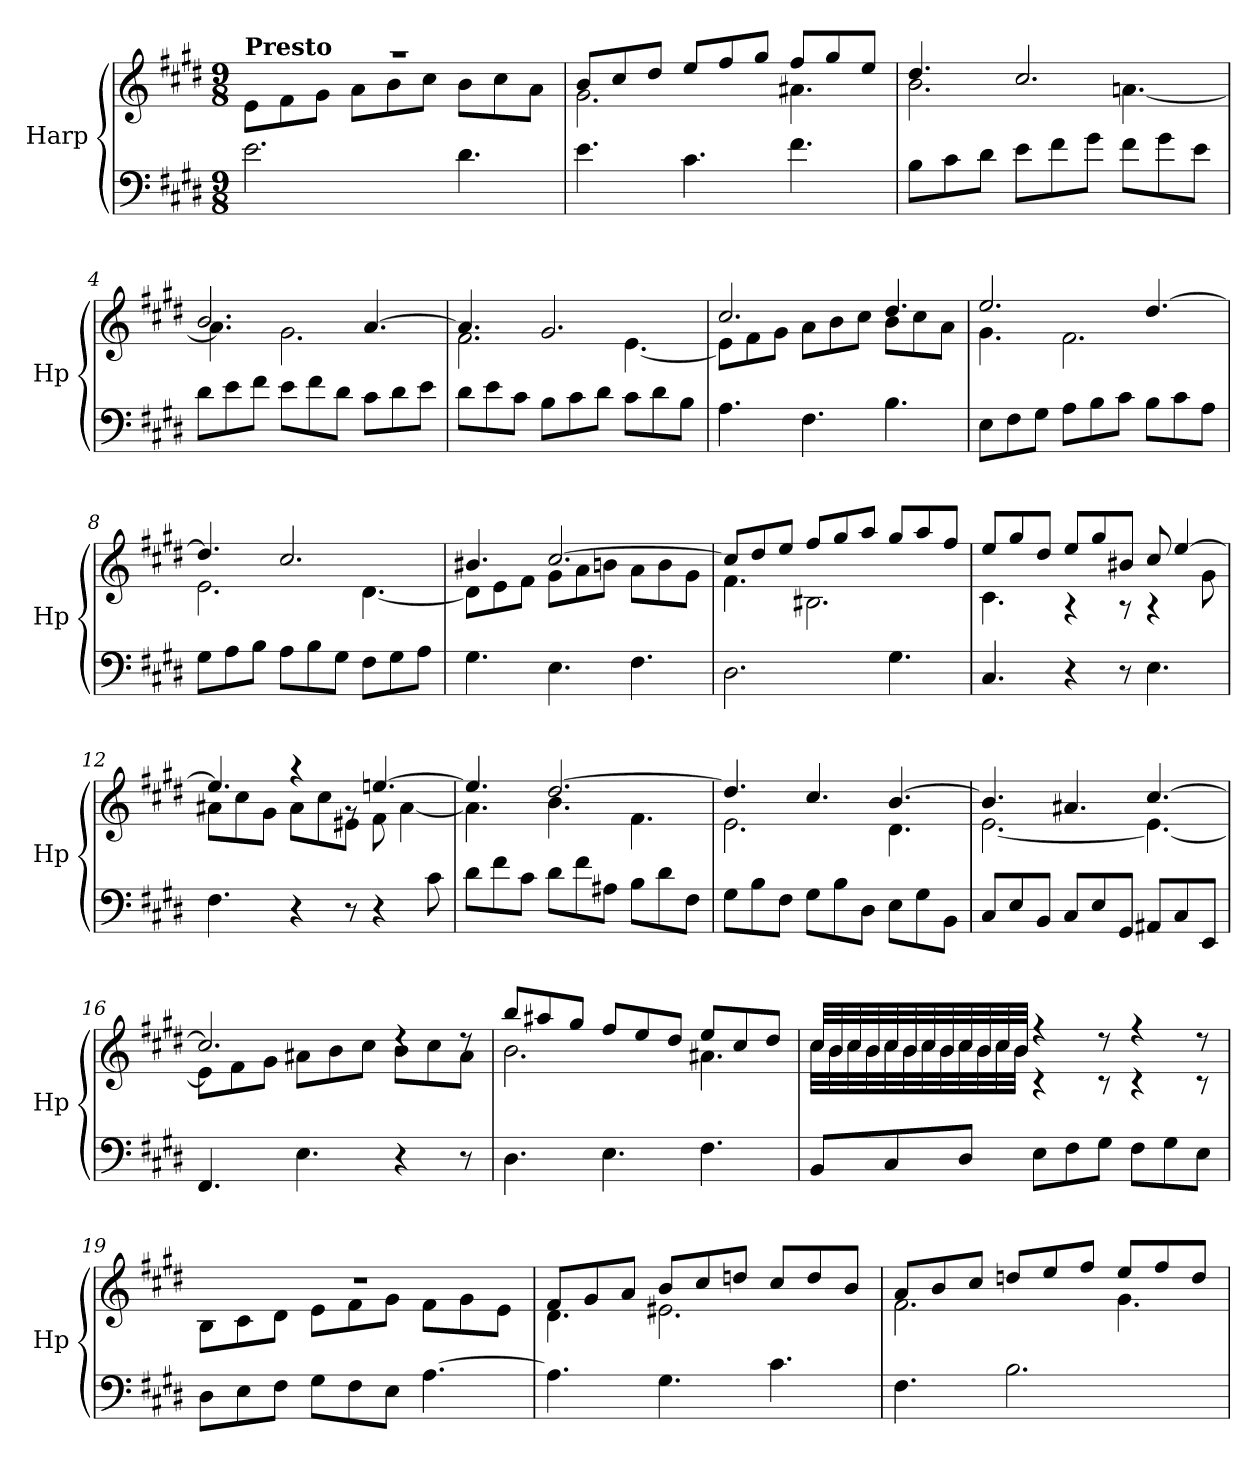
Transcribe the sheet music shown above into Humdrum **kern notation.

**kern	**kern
*part1	*part1
*staff2	*staff1
*I"Harp	*
*I'Hp	*
*clefF4	*clefG2
*k[f#c#g#d#]	*k[f#c#g#d#]
*M9/8	*M9/8
=1	=1
*	*^
!	!LO:TX:a:B:t=Presto	!
2.e\	8%9r	8e\L
.	.	8f#\
.	.	8g#\J
.	.	8a\L
.	.	8b\
.	.	8cc#\J
4.d#\	.	8b\L
.	.	8cc#\
.	.	8a\J
=2	=2	=2
4.e\	8b/L	2.g#\
.	8cc#/	.
.	8dd#/J	.
4.c#\	8ee/L	.
.	8ff#/	.
.	8gg#/J	.
4.f#\	8ff#/L	4.a#X\
.	8gg#/	.
.	8ee/J	.
=3	=3	=3
8B\L	4.dd#/	2.b\
8c#\	.	.
8d#\J	.	.
8e\L	2.cc#/	.
8f#\	.	.
8g#\J	.	.
8f#\L	.	[4.an\
8g#\	.	.
8e\J	.	.
=4	=4	=4
8d#\L	2.b/	4.an\]
8e\	.	.
8f#\J	.	.
8e\L	.	2.g#\
8f#\	.	.
8d#\J	.	.
8c#\L	[4.a/	.
8d#\	.	.
8e\J	.	.
!!LO:LB:g=z	!!
=5	=5	=5
8d#\L	4.a/]	2.f#\
8e\	.	.
8c#\J	.	.
8B\L	2.g#/	.
8c#\	.	.
8d#\J	.	.
8c#\L	.	[4.e\
8d#\	.	.
8B\J	.	.
=6	=6	=6
4.A\	2.cc#/	8e\L]
.	.	8f#\
.	.	8g#\J
4.F#\	.	8a\L
.	.	8b\
.	.	8cc#\J
4.B\	4.dd#/	8b\L
.	.	8cc#\
.	.	8a\J
=7	=7	=7
8E\L	2.ee/	4.g#\
8F#\	.	.
8G#\J	.	.
8A\L	.	2.f#\
8B\	.	.
8c#\J	.	.
8B\L	[4.dd#/	.
8c#\	.	.
8A\J	.	.
=8	=8	=8
8G#\L	4.dd#/]	2.e\
8A\	.	.
8B\J	.	.
8A\L	2.cc#/	.
8B\	.	.
8G#\J	.	.
8F#\L	.	[4.d#\
8G#\	.	.
8A\J	.	.
!!LO:LB:g=z	!!
=9	=9	=9
4.G#\	4.b#X/	8d#\L]
.	.	8e\
.	.	8f#\J
4.E\	[2.cc#/	8g#\L
.	.	8a\
.	.	8bn\J
4.F#\	.	8a\L
.	.	8b\
.	.	8g#\J
=10	=10	=10
2.D#\	8cc#/L]	4.f#\
.	8dd#/	.
.	8ee/J	.
.	8ff#/L	2.B#X\
.	8gg#/	.
.	8aa/J	.
4.G#\	8gg#/L	.
.	8aa/	.
.	8ff#/J	.
=11	=11	=11
4.C#/	8ee/L	4.c#\
.	8gg#/	.
.	8dd#/J	.
4r	8ee/L	4rA
.	8gg#/	.
8r	8b#X/J	8rA
4.E\	8cc#/	4rA
.	[4ee/	.
.	.	8g#\
=12	=12	=12
4.F#\	4.ee/]	8a#X\L
.	.	8cc#\
.	.	8g#\J
4r	4r	8a#\L
.	.	8cc#\
8r	8rg	8e#X\J
4r	[4.een/	8f#\
.	.	[4a#\
8c#\	.	.
!!LO:LB:g=z	!!
=13	=13	=13
8d#\L	4.ee/]	4.a#\]
8f#\	.	.
8c#\J	.	.
8d#\L	[2.dd#/	4.b\
8f#\	.	.
8A#X\J	.	.
8B\L	.	4.f#\
8d#\	.	.
8F#\J	.	.
=14	=14	=14
8G#\L	4.dd#/]	2.e\
8B\	.	.
8F#\J	.	.
8G#\L	4.cc#/	.
8B\	.	.
8D#\J	.	.
8E\L	[4.b/	4.d#\
8G#\	.	.
8BB\J	.	.
=15	=15	=15
8C#/L	4.b/]	[2.e\
8E/	.	.
8BB/J	.	.
8C#/L	4.a#X/	.
8E/	.	.
8GG#/J	.	.
8AA#X/L	[4.cc#/	4.e\_
8C#/	.	.
8EE/J	.	.
=16	=16	=16
4.FF#/	2.cc#/]	8e\L]
.	.	8f#\
.	.	8g#\J
4.E\	.	8a#X\L
.	.	8b\
.	.	8cc#\J
4r	4rdd	8b\L
.	.	8cc#\
8r	8rdd	8a#\J
!!LO:LB:g=z	!!
=17	=17	=17
4.D#\	8bb/L	2.b\
.	8aa#X/	.
.	8gg#/J	.
4.E\	8ff#/L	.
.	8ee/	.
.	8dd#/J	.
4.F#\	8ee/L	4.a#X\
.	8cc#/	.
.	8dd#/J	.
=18	=18	=18
8BB/L	32cc#/LLL	32cc#\LLL
.	32b/	32b\
.	32cc#/	32cc#\
.	32b/	32b\
8C#/	32cc#/	32cc#\
.	32b/	32b\
.	32cc#/	32cc#\
.	32b/	32b\
8D#/J	32cc#/	32cc#\
.	32b/	32b\
.	32cc#/	32cc#\
.	32b/JJJ	32b\JJJ
8E\L	4r	4rc
8F#\	.	.
8G#\J	8r	8rc
8F#\L	4r	4rc
8G#\	.	.
8E\J	8r	8rc
=19	=19	=19
8D#\L	8%9r	8B\L
8E\	.	8c#\
8F#\J	.	8d#\J
8G#\L	.	8e\L
8F#\	.	8f#\
8E\J	.	8g#\J
[4.A\	.	8f#\L
.	.	8g#\
.	.	8e\J
!!LO:PB:g=z	!!
=20	=20	=20
4.A\]	8f#/L	4.d#\
.	8g#/	.
.	8a/J	.
4.G#\	8b/L	2.e#X\
.	8cc#/	.
.	8ddn/J	.
4.c#\	8cc#/L	.
.	8dd/	.
.	8b/J	.
=21	=21	=21
4.F#\	8a/L	2.f#\
.	8b/	.
.	8cc#/J	.
2.B\	8ddn/L	.
.	8ee/	.
.	8ff#/J	.
.	8ee/L	4.g#\
.	8ff#/	.
.	8dd/J	.
*	*v	*v
=	=
*-	*-
